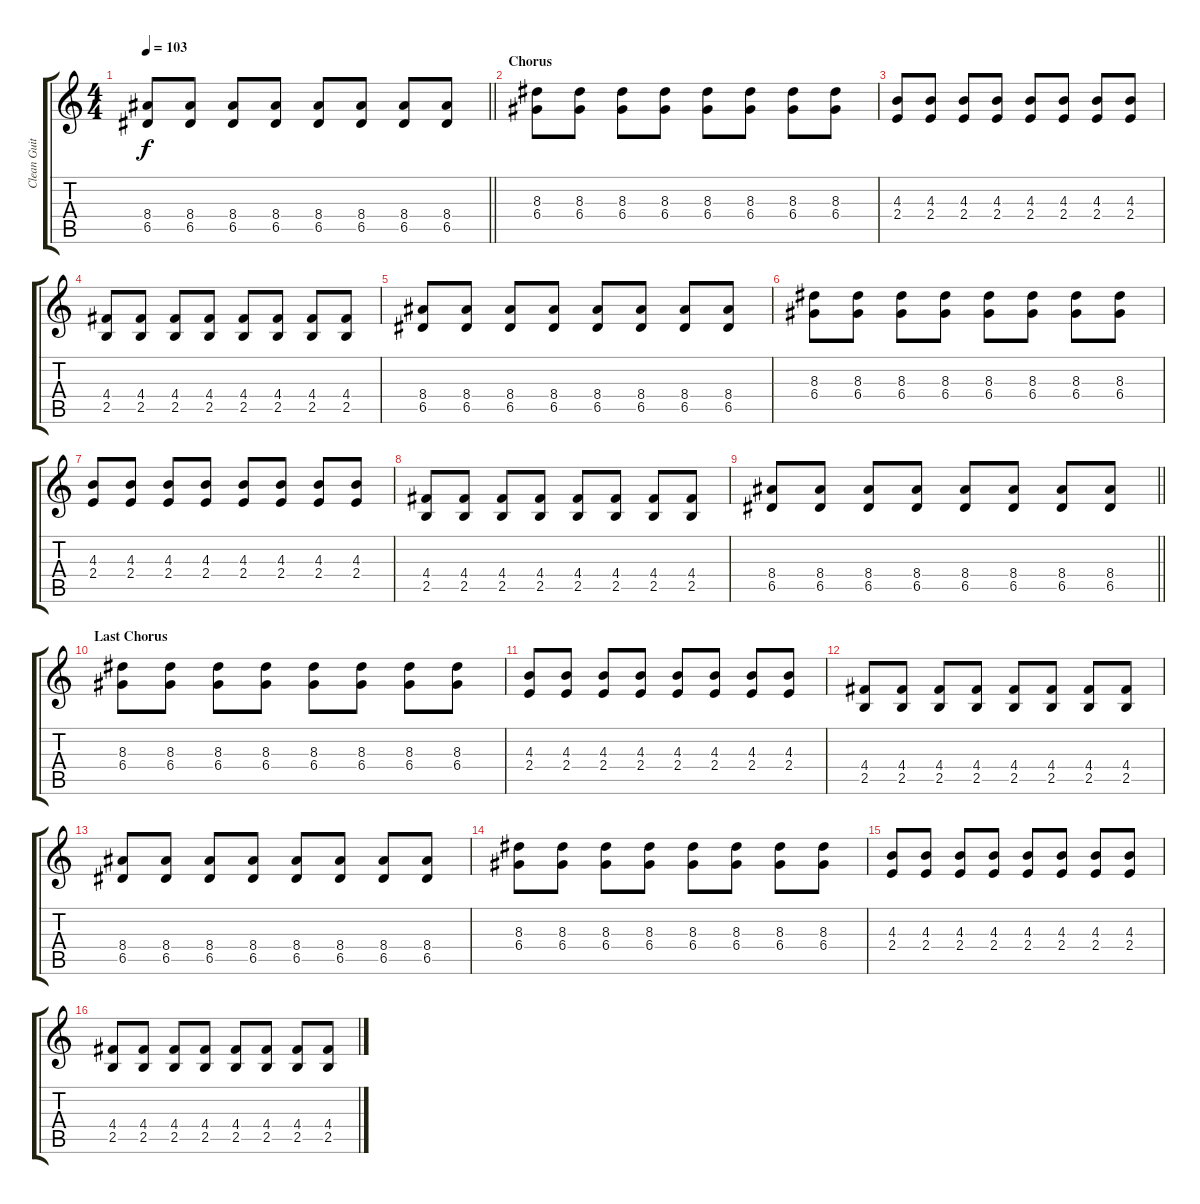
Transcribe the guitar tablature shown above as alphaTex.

\track ("Clean Guitar" "Clean Guit") {instrument electricguitarjazz}
\staff {score tabs}
\tuning (E4 B3 G3 D3 A2 E2) {hide}
\ts (4 4)
\tempo 103
\clef g2
\barLineRight lightlight
\ks c
(8.4 6.5).8{dy f} (8.4 6.5).8 (8.4 6.5).8 (8.4 6.5).8 (8.4 6.5).8 (8.4 6.5).8 (8.4 6.5).8 (8.4 6.5).8 |
\section ("" "Chorus")
(8.3 6.4).8 (8.3 6.4).8 (8.3 6.4).8 (8.3 6.4).8 (8.3 6.4).8 (8.3 6.4).8 (8.3 6.4).8 (8.3 6.4).8 |
(4.3 2.4).8 (4.3 2.4).8 (4.3 2.4).8 (4.3 2.4).8 (4.3 2.4).8 (4.3 2.4).8 (4.3 2.4).8 (4.3 2.4).8 |
(4.4 2.5).8 (4.4 2.5).8 (4.4 2.5).8 (4.4 2.5).8 (4.4 2.5).8 (4.4 2.5).8 (4.4 2.5).8 (4.4 2.5).8 |
(8.4 6.5).8 (8.4 6.5).8 (8.4 6.5).8 (8.4 6.5).8 (8.4 6.5).8 (8.4 6.5).8 (8.4 6.5).8 (8.4 6.5).8 |
(8.3 6.4).8 (8.3 6.4).8 (8.3 6.4).8 (8.3 6.4).8 (8.3 6.4).8 (8.3 6.4).8 (8.3 6.4).8 (8.3 6.4).8 |
(4.3 2.4).8 (4.3 2.4).8 (4.3 2.4).8 (4.3 2.4).8 (4.3 2.4).8 (4.3 2.4).8 (4.3 2.4).8 (4.3 2.4).8 |
(4.4 2.5).8 (4.4 2.5).8 (4.4 2.5).8 (4.4 2.5).8 (4.4 2.5).8 (4.4 2.5).8 (4.4 2.5).8 (4.4 2.5).8 |
\barLineRight lightlight
(8.4 6.5).8 (8.4 6.5).8 (8.4 6.5).8 (8.4 6.5).8 (8.4 6.5).8 (8.4 6.5).8 (8.4 6.5).8 (8.4 6.5).8 |
\section ("" "Last Chorus")
(8.3 6.4).8 (8.3 6.4).8 (8.3 6.4).8 (8.3 6.4).8 (8.3 6.4).8 (8.3 6.4).8 (8.3 6.4).8 (8.3 6.4).8 |
(4.3 2.4).8 (4.3 2.4).8 (4.3 2.4).8 (4.3 2.4).8 (4.3 2.4).8 (4.3 2.4).8 (4.3 2.4).8 (4.3 2.4).8 |
(4.4 2.5).8 (4.4 2.5).8 (4.4 2.5).8 (4.4 2.5).8 (4.4 2.5).8 (4.4 2.5).8 (4.4 2.5).8 (4.4 2.5).8 |
(8.4 6.5).8 (8.4 6.5).8 (8.4 6.5).8 (8.4 6.5).8 (8.4 6.5).8 (8.4 6.5).8 (8.4 6.5).8 (8.4 6.5).8 |
(8.3 6.4).8 (8.3 6.4).8 (8.3 6.4).8 (8.3 6.4).8 (8.3 6.4).8 (8.3 6.4).8 (8.3 6.4).8 (8.3 6.4).8 |
(4.3 2.4).8 (4.3 2.4).8 (4.3 2.4).8 (4.3 2.4).8 (4.3 2.4).8 (4.3 2.4).8 (4.3 2.4).8 (4.3 2.4).8 |
(4.4 2.5).8 (4.4 2.5).8 (4.4 2.5).8 (4.4 2.5).8 (4.4 2.5).8 (4.4 2.5).8 (4.4 2.5).8 (4.4 2.5).8
